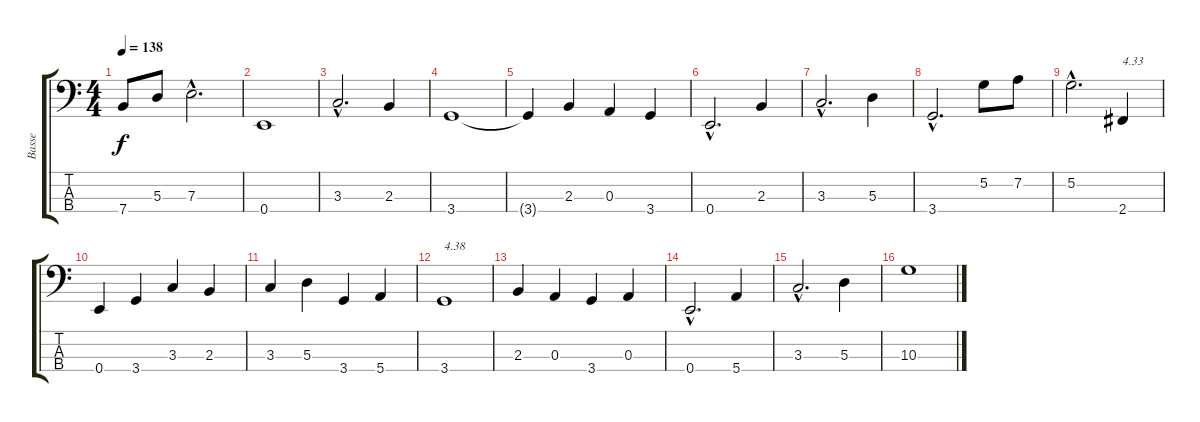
\track ("Basse" "Basse") {instrument electricbassfinger}
\staff {score tabs}
\tuning (G2 D2 A1 E1) {hide}
\ts (4 4)
\tempo 138
\clef f4
\ks c
7.4{t}.8{dy f} 5.3.8 7.3{hac}.2{d} |
0.4.1 |
3.3{hac}.2{d} 2.3.4 |
3.4.1 |
3.4{t}.4 2.3.4 0.3.4 3.4.4 |
0.4{hac}.2{d} 2.3.4 |
3.3{hac}.2{d} 5.3.4 |
3.4{hac}.2{d} 5.2.8 7.2.8 |
5.2{hac}.2{d} 2.4.4{txt "4.33"} |
0.4.4 3.4.4 3.3.4 2.3.4 |
3.3.4 5.3.4 3.4.4 5.4.4 |
3.4.1{txt "4.38"} |
2.3.4 0.3.4 3.4.4 0.3.4 |
0.4{hac}.2{d} 5.4.4 |
3.3{hac}.2{d} 5.3.4 |
10.3.1
